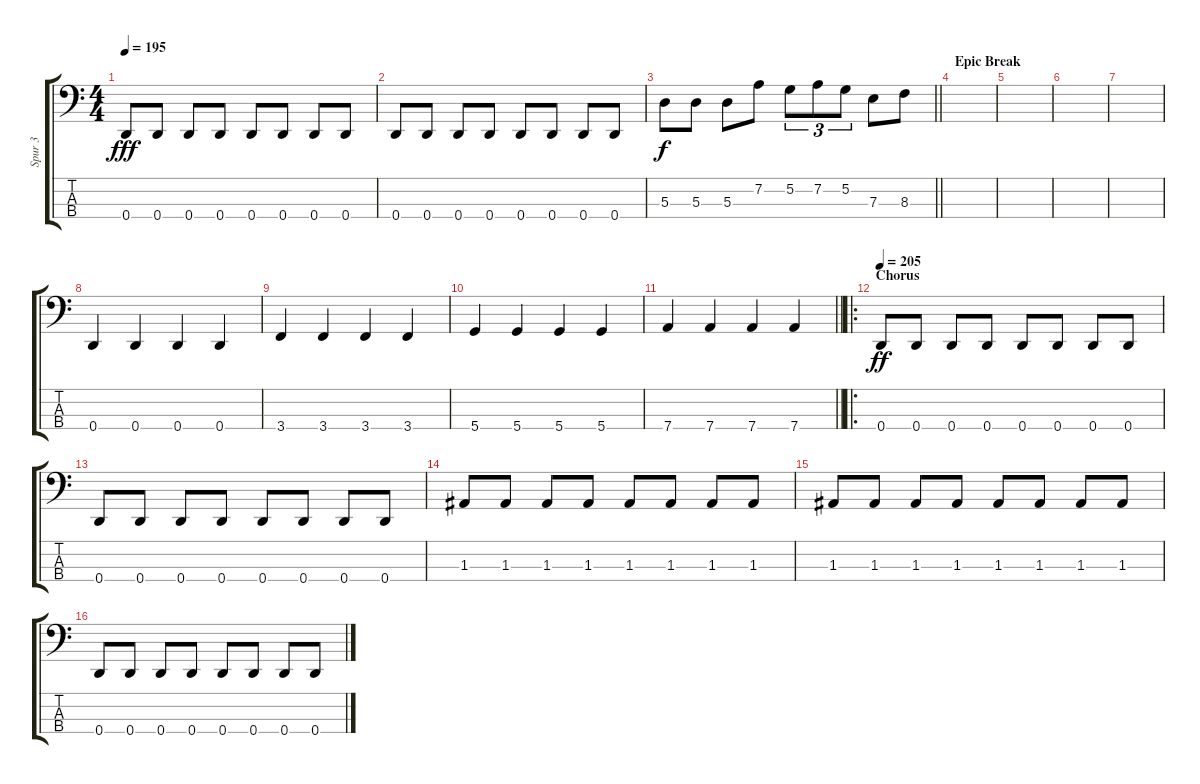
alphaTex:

\track ("Spur 3" "Spur 3") {instrument electricbassfinger}
\staff {score tabs}
\tuning (G2 D2 A1 D1) {hide}
\ts (4 4)
\tempo 195
\clef f4
\ks c
0.4.8{dy fff} 0.4.8 0.4.8 0.4.8 0.4.8 0.4.8 0.4.8 0.4.8 |
0.4.8 0.4.8 0.4.8 0.4.8 0.4.8 0.4.8 0.4.8 0.4.8 |
\barLineRight lightlight
5.3.8{dy f} 5.3.8 5.3.8 7.2.8 5.2.8{tu (3 2)} 7.2.8{tu (3 2)} 5.2.8{tu (3 2)} 7.3.8 8.3.8 |
\section ("" "Epic Break")
|
|
|
|
0.4.4 0.4.4 0.4.4 0.4.4 |
3.4.4 3.4.4 3.4.4 3.4.4 |
5.4.4 5.4.4 5.4.4 5.4.4 |
\barLineRight lightlight
7.4.4 7.4.4 7.4.4 7.4.4 |
\ro
\section ("" "Chorus")
\tempo 205
0.4.8{dy ff} 0.4.8 0.4.8 0.4.8 0.4.8 0.4.8 0.4.8 0.4.8 |
0.4.8 0.4.8 0.4.8 0.4.8 0.4.8 0.4.8 0.4.8 0.4.8 |
1.3.8 1.3.8 1.3.8 1.3.8 1.3.8 1.3.8 1.3.8 1.3.8 |
1.3.8 1.3.8 1.3.8 1.3.8 1.3.8 1.3.8 1.3.8 1.3.8 |
0.4.8 0.4.8 0.4.8 0.4.8 0.4.8 0.4.8 0.4.8 0.4.8
